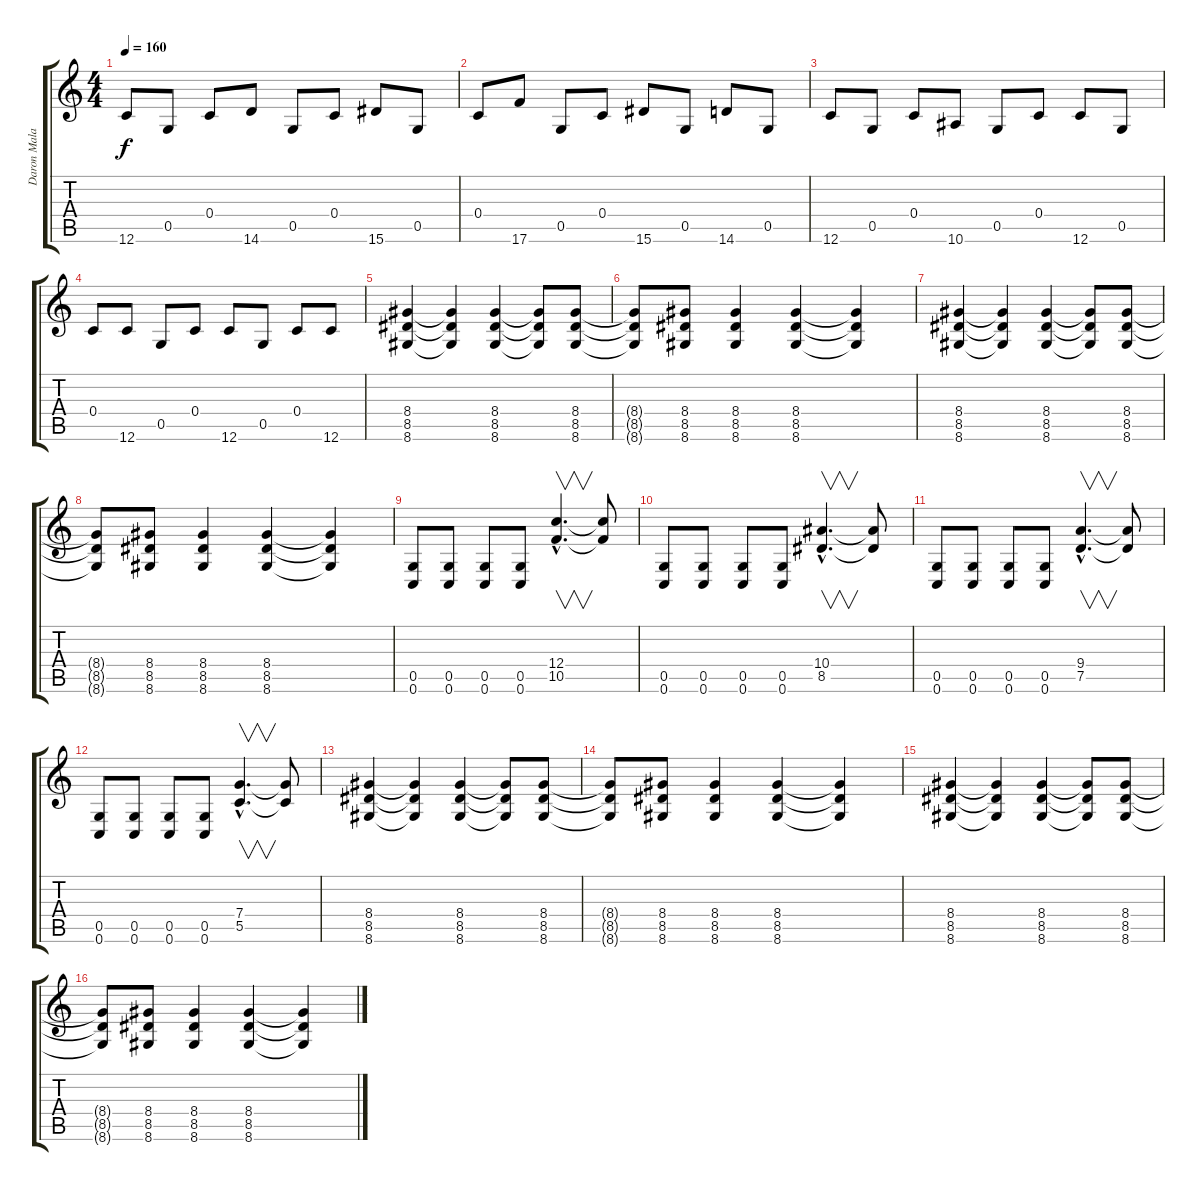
\track ("Daron Malakian (Guitar)" "Daron Mala") {instrument distortionguitar}
\staff {score tabs}
\tuning (D4 A3 F3 C3 G2 C2) {hide}
\ts (4 4)
\tempo 160
\clef g2
\ks c
12.6.8{dy f} 0.5.8 0.4.8 14.6.8 0.5.8 0.4.8 15.6.8 0.5.8 |
0.4.8 17.6.8 0.5.8 0.4.8 15.6.8 0.5.8 14.6.8 0.5.8 |
12.6.8 0.5.8 0.4.8 10.6.8 0.5.8 0.4.8 12.6.8 0.5.8 |
0.4.8 12.6.8 0.5.8 0.4.8 12.6.8 0.5.8 0.4.8 12.6.8 |
(8.4 8.5 8.6).4{instrument distortionguitar} (8.4{t} 8.5{t} 8.6{t}).4 (8.4 8.5 8.6).4 (8.4{t} 8.5{t} 8.6{t}).8 (8.4 8.5 8.6).8 |
(8.4{t} 8.5{t} 8.6{t}).8 (8.4 8.5 8.6).8 (8.4 8.5 8.6).4 (8.4 8.5 8.6).4 (8.4{t} 8.5{t} 8.6{t}).4 |
(8.4 8.5 8.6).4 (8.4{t} 8.5{t} 8.6{t}).4 (8.4 8.5 8.6).4 (8.4{t} 8.5{t} 8.6{t}).8 (8.4 8.5 8.6).8 |
(8.4{t} 8.5{t} 8.6{t}).8 (8.4 8.5 8.6).8 (8.4 8.5 8.6).4 (8.4 8.5 8.6).4 (8.4{t} 8.5{t} 8.6{t}).4 |
(0.5 0.6).8 (0.5 0.6).8 (0.5 0.6).8 (0.5 0.6).8 (12.4{hac} 10.5{hac}).4{v d} (12.4{t} 10.5{t}).8 |
(0.5 0.6).8 (0.5 0.6).8 (0.5 0.6).8 (0.5 0.6).8 (10.4{hac} 8.5{hac}).4{v d} (10.4{t} 8.5{t}).8 |
(0.5 0.6).8 (0.5 0.6).8 (0.5 0.6).8 (0.5 0.6).8 (9.4{hac} 7.5{hac}).4{v d} (9.4{t} 7.5{t}).8 |
(0.5 0.6).8 (0.5 0.6).8 (0.5 0.6).8 (0.5 0.6).8 (7.4{hac} 5.5{hac}).4{v d} (7.4{t} 5.5{t}).8 |
(8.4 8.5 8.6).4 (8.4{t} 8.5{t} 8.6{t}).4 (8.4 8.5 8.6).4 (8.4{t} 8.5{t} 8.6{t}).8 (8.4 8.5 8.6).8 |
(8.4{t} 8.5{t} 8.6{t}).8 (8.4 8.5 8.6).8 (8.4 8.5 8.6).4 (8.4 8.5 8.6).4 (8.4{t} 8.5{t} 8.6{t}).4 |
(8.4 8.5 8.6).4 (8.4{t} 8.5{t} 8.6{t}).4 (8.4 8.5 8.6).4 (8.4{t} 8.5{t} 8.6{t}).8 (8.4 8.5 8.6).8 |
(8.4{t} 8.5{t} 8.6{t}).8 (8.4 8.5 8.6).8 (8.4 8.5 8.6).4 (8.4 8.5 8.6).4 (8.4{t} 8.5{t} 8.6{t}).4
